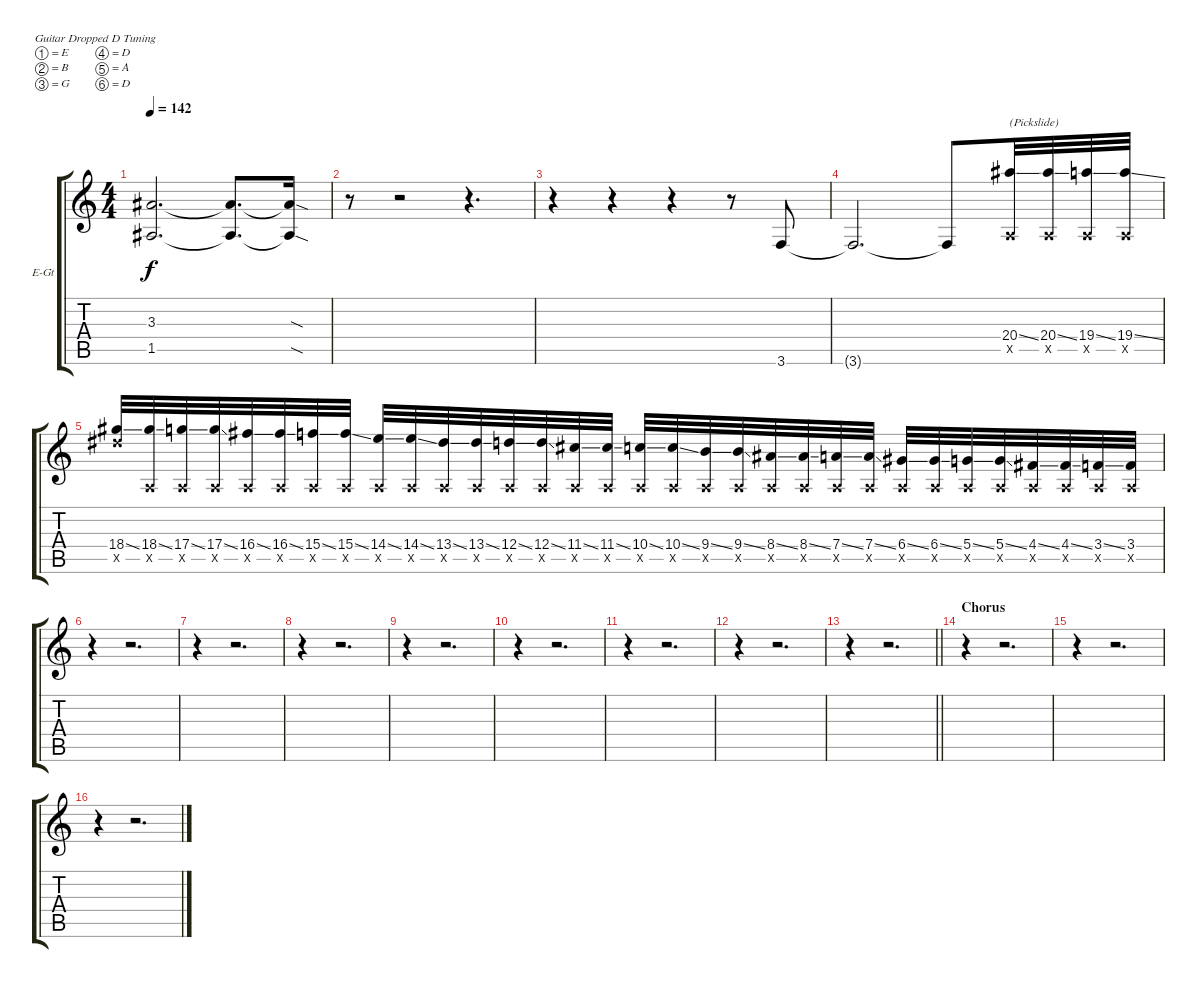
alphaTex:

\bracketExtendMode groupsimilarinstruments
\firstSystemTrackNameOrientation horizontal
\otherSystemsTrackNameOrientation horizontal
\track ("Electric Guitar 3" "E-Gt") {instrument distortionguitar}
\staff {score tabs}
\tuning (E4 B3 G3 D3 A2 D2)
\ts (4 4)
\tempo 142
\clef g2
\ks c
(3.3{t} 1.5{t}).2{d dy f} (3.3{t} 1.5{t}).8{d} (3.3{sod t} 1.5{sod t}).16 |
r.8 r.2 r.4{d} |
r.4 r.4 r.4 r.8 3.6.8 |
3.6{t}.2{d} 3.6{t}.8 (20.4{ss} 0.5{x}).32{txt "(Pickslide)"} (20.4{ss} 0.5{x}).32 (19.4{ss} 0.5{x}).32 (19.4{ss} 0.5{x}).32 |
(18.4{ss} 18.5{x}).32 (18.4{ss} 0.5{x}).32 (17.4{ss} 0.5{x}).32 (17.4{ss} 0.5{x}).32 (16.4{ss} 0.5{x}).32 (16.4{ss} 0.5{x}).32 (15.4{ss} 0.5{x}).32 (15.4{ss} 0.5{x}).32 (14.4{ss} 0.5{x}).32 (14.4{ss} 0.5{x}).32 (13.4{ss} 0.5{x}).32 (13.4{ss} 0.5{x}).32 (12.4{ss} 0.5{x}).32 (12.4{ss} 0.5{x}).32 (11.4{ss} 0.5{x}).32 (11.4{ss} 0.5{x}).32 (10.4{ss} 0.5{x}).32 (10.4{ss} 0.5{x}).32 (9.4{ss} 0.5{x}).32 (9.4{ss} 0.5{x}).32 (8.4{ss} 0.5{x}).32 (8.4{ss} 0.5{x}).32 (7.4{ss} 0.5{x}).32 (7.4{ss} 0.5{x}).32 (6.4{ss} 0.5{x}).32 (6.4{ss} 0.5{x}).32 (5.4{ss} 0.5{x}).32 (5.4{ss} 0.5{x}).32 (4.4{ss} 0.5{x}).32 (4.4{ss} 0.5{x}).32 (3.4{ss} 0.5{x}).32 (3.4 0.5{x}).32 |
r.4 r.2{d} |
r.4 r.2{d} |
r.4 r.2{d} |
r.4 r.2{d} |
r.4 r.2{d} |
r.4 r.2{d} |
r.4 r.2{d} |
\barLineRight lightlight
r.4 r.2{d} |
\section ("" "Chorus")
r.4 r.2{d} |
r.4 r.2{d} |
r.4 r.2{d}
